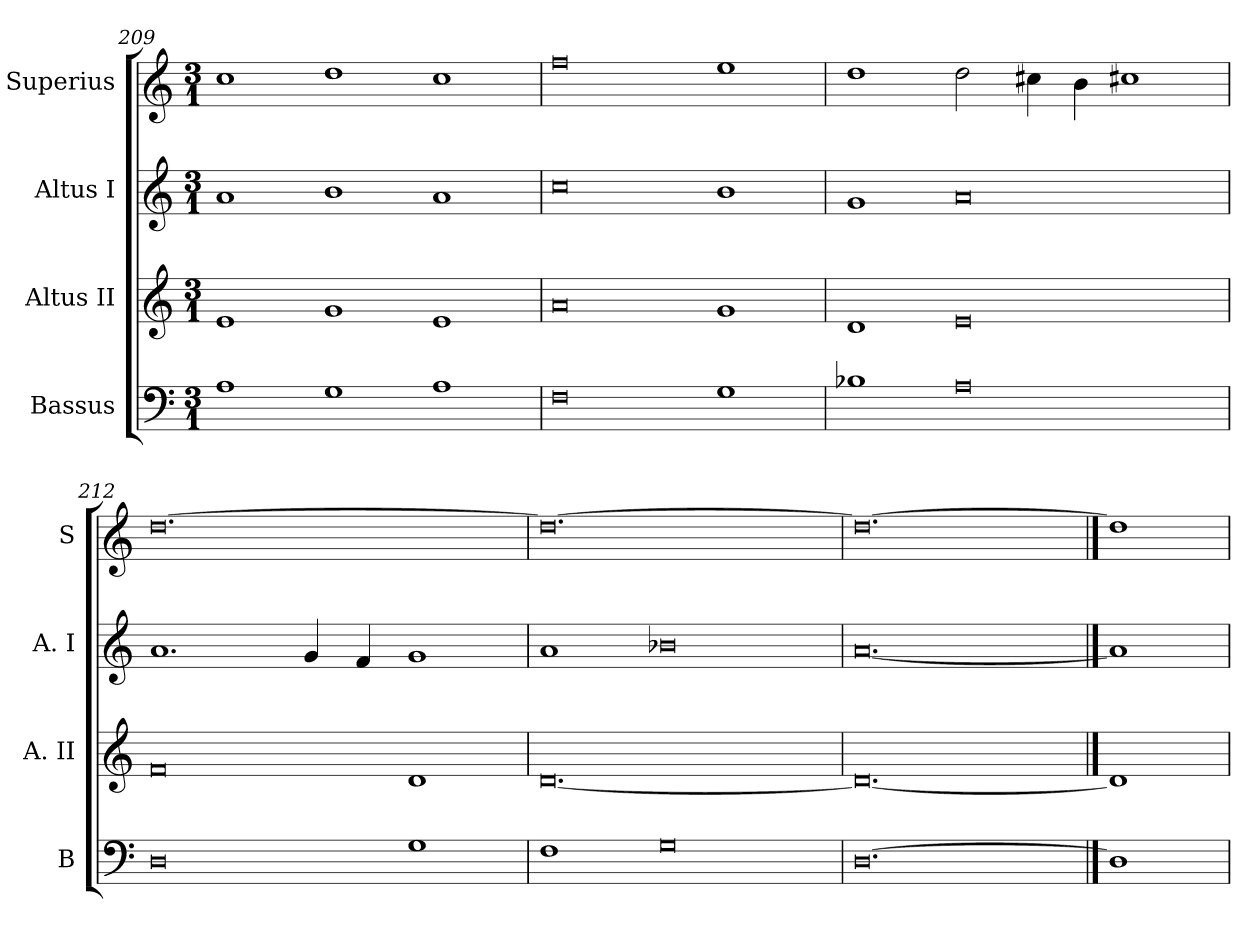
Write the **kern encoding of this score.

**kern	**kern	**kern	**kern
*part4	*part3	*part2	*part1
*staff4	*staff3	*staff2	*staff1
*I"Bassus	*I"Altus II	*I"Altus I	*I"Superius
*I'B	*I'A. II	*I'A. I	*I'S
*clefF4	*clefG2	*clefG2	*clefG2
*k[]	*k[]	*k[]	*k[]
*C:	*C:	*C:	*C:
*M3/1	*M3/1	*M3/1	*M3/1
=209	=209	=209	=209
1A	1e	1a	1cc
1G	1g	1b	1dd
1A	1e	1a	1cc
=210	=210	=210	=210
0F	0a	0cc	0ff
1G	1g	1b	1ee
=211	=211	=211	=211
1B-X	1d	1g	1dd
0A	0e	0a	2dd
.	.	.	4cc#X
.	.	.	4b
.	.	.	1cc#X
=212	=212	=212	=212
0D	0f	1.a	[0.dd
.	.	4g	.
.	.	4f	.
1G	1d	1g	.
=213	=213	=213	=213
1F	[0.d	1a	0.dd_
0G	.	0b-X	.
=214	=214	=214	=214
[0.D	0.d_	[0.a	0.dd_
==215	==215	==215	==215
1D]	1d]	1a]	1dd]
=	=	=	=
*-	*-	*-	*-
